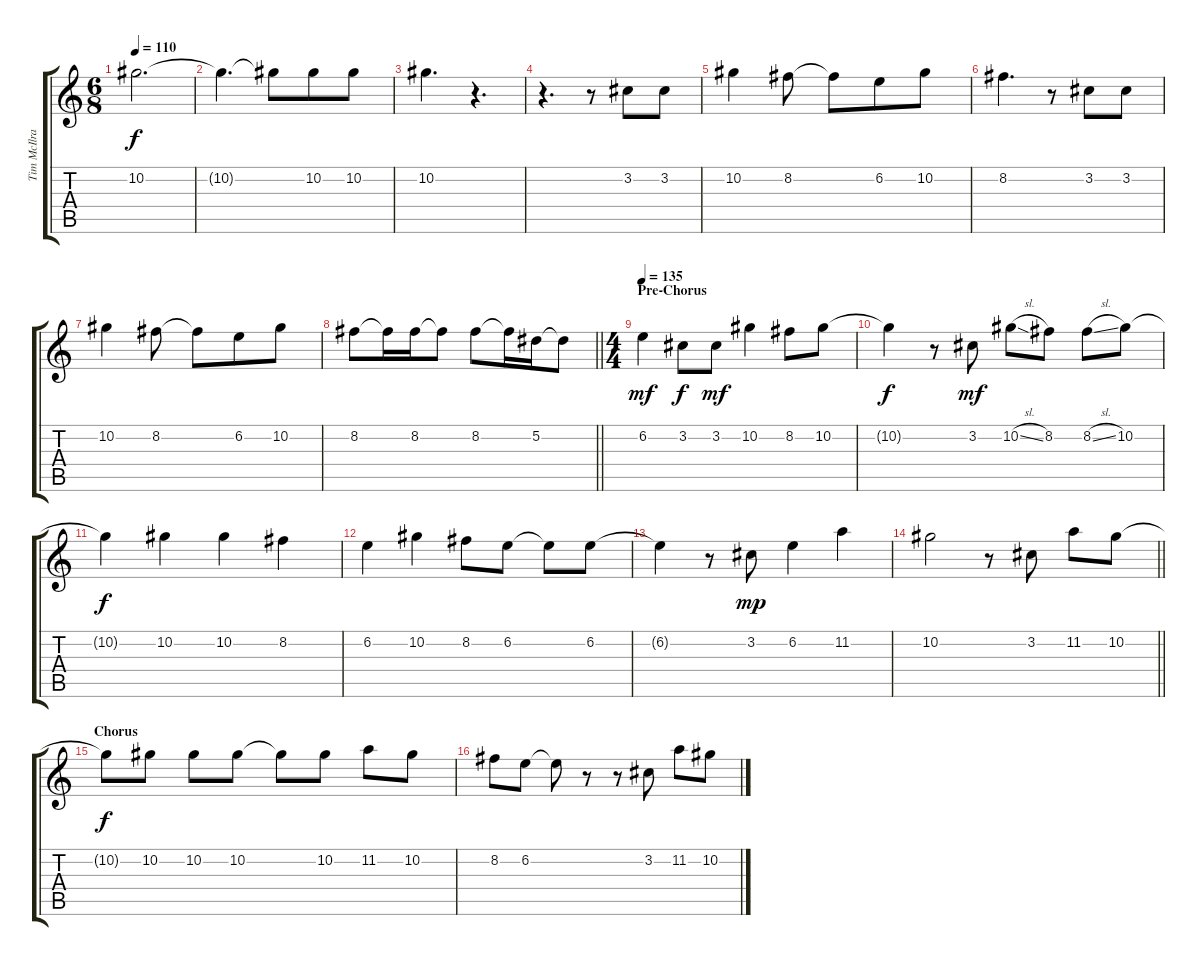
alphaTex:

\track ("Tim McIlrath - Vocals" "Tim McIlra") {instrument distortionguitar}
\staff {score tabs}
\tuning (Eb4 Bb3 Gb3 Db3 Ab2 Eb2) {hide}
\ts (6 8)
\tempo 110
\clef g2
\ks c
10.2.2{d dy f} |
10.2{t}.4{d} 10.2{t}.8 10.2.8 10.2.8 |
10.2.4{d} r.4{d} |
r.4{d} r.8 3.2.8 3.2.8 |
10.2.4 8.2.8 8.2{t}.8 6.2.8 10.2.8 |
8.2.4{d} r.8 3.2.8 3.2.8 |
10.2.4 8.2.8 8.2{t}.8 6.2.8 10.2.8 |
\barLineRight lightlight
8.2.8 8.2{t}.16 8.2.16 8.2{t}.8 8.2.8 8.2{t}.16 5.2.16 5.2{t}.8 |
\ts (4 4)
\section ("" "Pre-Chorus")
\tempo 135
6.2.4{dy mf} 3.2.8{dy f} 3.2.8{dy mf} 10.2.4 8.2.8 10.2.8 |
10.2{t}.4{dy f} r.8 3.2.8{dy mf} 10.2{sl}.8 8.2.8 8.2{sl}.8 10.2.8 |
10.2{t}.4{dy f} 10.2.4 10.2.4 8.2.4 |
6.2.4 10.2.4 8.2.8 6.2.8 6.2{t}.8 6.2.8 |
6.2{t}.4 r.8 3.2.8{dy mp} 6.2.4 11.2.4 |
\barLineRight lightlight
10.2.2 r.8 3.2.8 11.2.8 10.2.8 |
\section ("" "Chorus")
10.2{t}.8{dy f} 10.2.8 10.2.8 10.2.8 10.2{t}.8 10.2.8 11.2.8 10.2.8 |
8.2.8 6.2.8 6.2{t}.8 r.8 r.8 3.2.8 11.2.8 10.2.8
